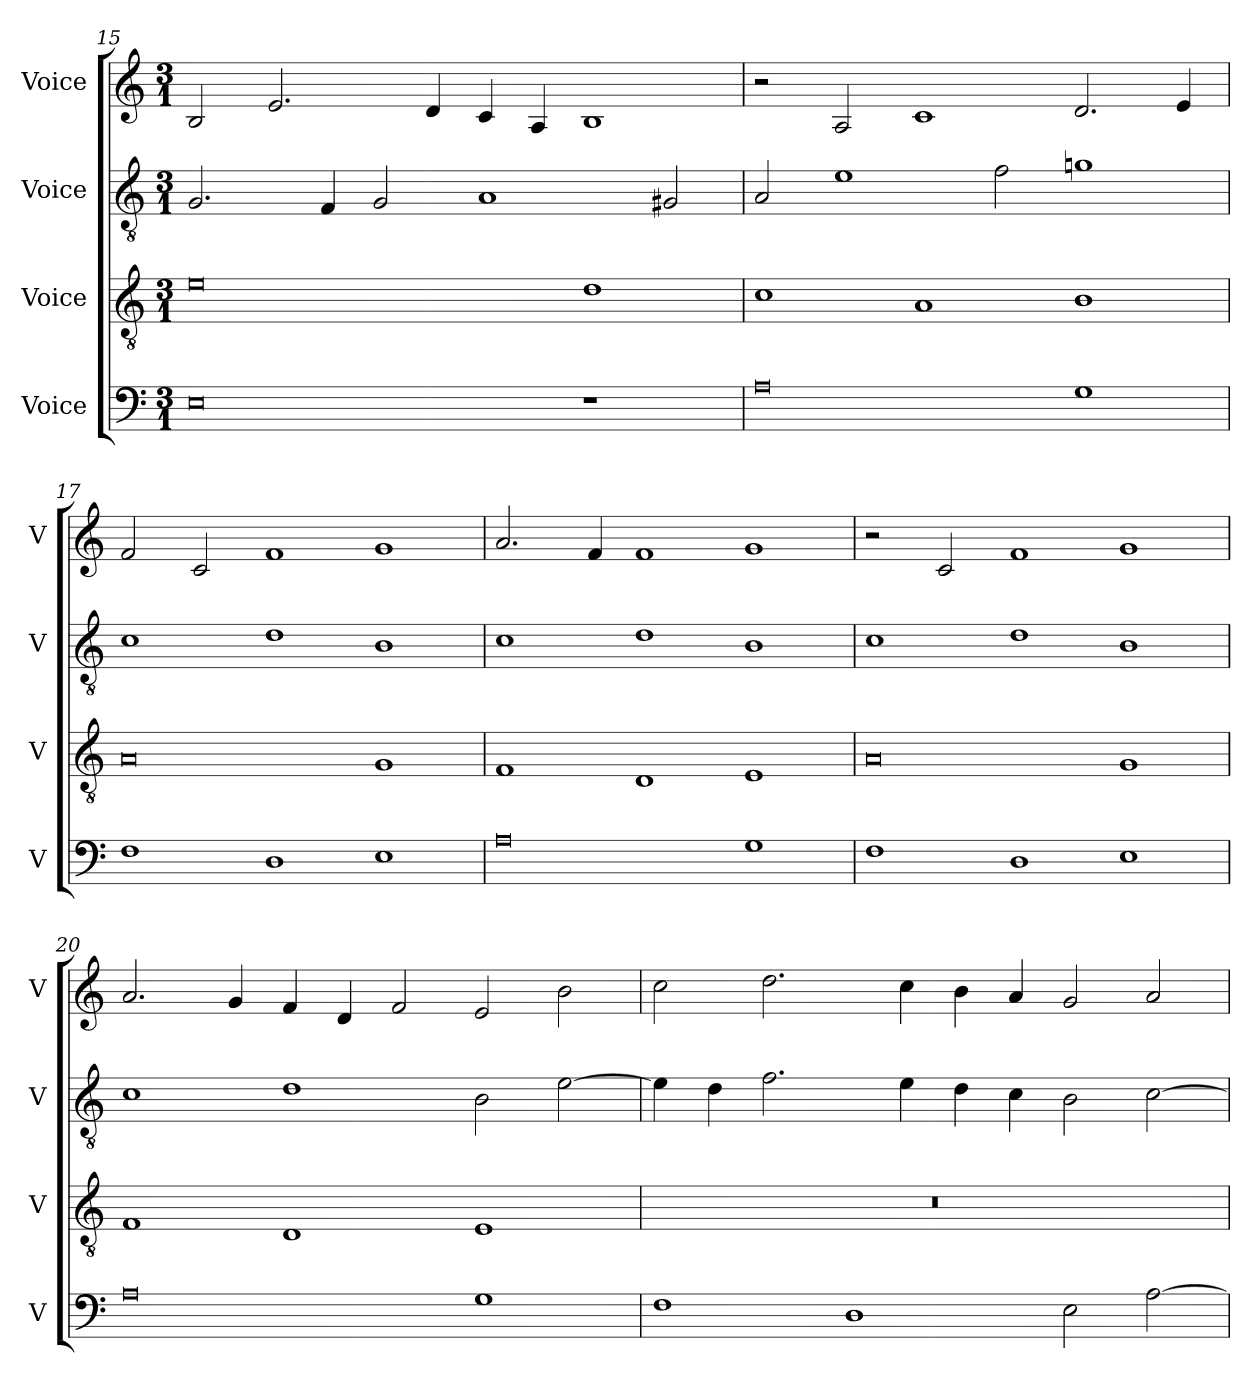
**kern	**kern	**kern	**kern
*part4	*part3	*part2	*part1
*staff4	*staff3	*staff2	*staff1
*I"Voice	*I"Voice	*I"Voice	*I"Voice
*I'V	*I'V	*I'V	*I'V
!!LO:LB:g=z
*clefF4	*clefGv2	*clefGv2	*clefG2
*k[]	*k[]	*k[]	*k[]
*M3/1	*M3/1	*M3/1	*M3/1
=15	=15	=15	=15
0E	0e	2.G/	2B/
.	.	.	2.e/
.	.	4F/	.
.	.	2G/	.
.	.	.	4d/
.	.	1A	4c/
.	.	.	4A/
1r	1d	.	1B
.	.	2G#X/	.
=16	=16	=16	=16
0A	1c	2A/	2r
.	.	1e	2A/
.	1A	.	1c
.	.	2f\	.
1G	1B	1gn	2.d/
.	.	.	4e/
=17	=17	=17	=17
1F	0A	1c	2f/
.	.	.	2c/
1D	.	1d	1f
1E	1G	1B	1g
!!LO:PB:g=z
=18	=18	=18	=18
0A	1F	1c	2.a/
.	.	.	4f/
.	1D	1d	1f
1G	1E	1B	1g
=19	=19	=19	=19
1F	0A	1c	2r
.	.	.	2c/
1D	.	1d	1f
1E	1G	1B	1g
=20	=20	=20	=20
0A	1F	1c	2.a/
.	.	.	4g/
.	1D	1d	4f/
.	.	.	4d/
.	.	.	2f/
1G	1E	2B\	2e/
.	.	[2e\	2b\
!!LO:LB:g=z
=21	=21	=21	=21
1F	0.r	4e\]	2cc\
.	.	4d\	.
.	.	2.f\	2.dd\
1D	.	.	.
.	.	4e\	4cc\
.	.	4d\	4b\
.	.	4c\	4a/
2E\	.	2B\	2g/
[2A\	.	[2c\	2a/
=	=	=	=
*-	*-	*-	*-
